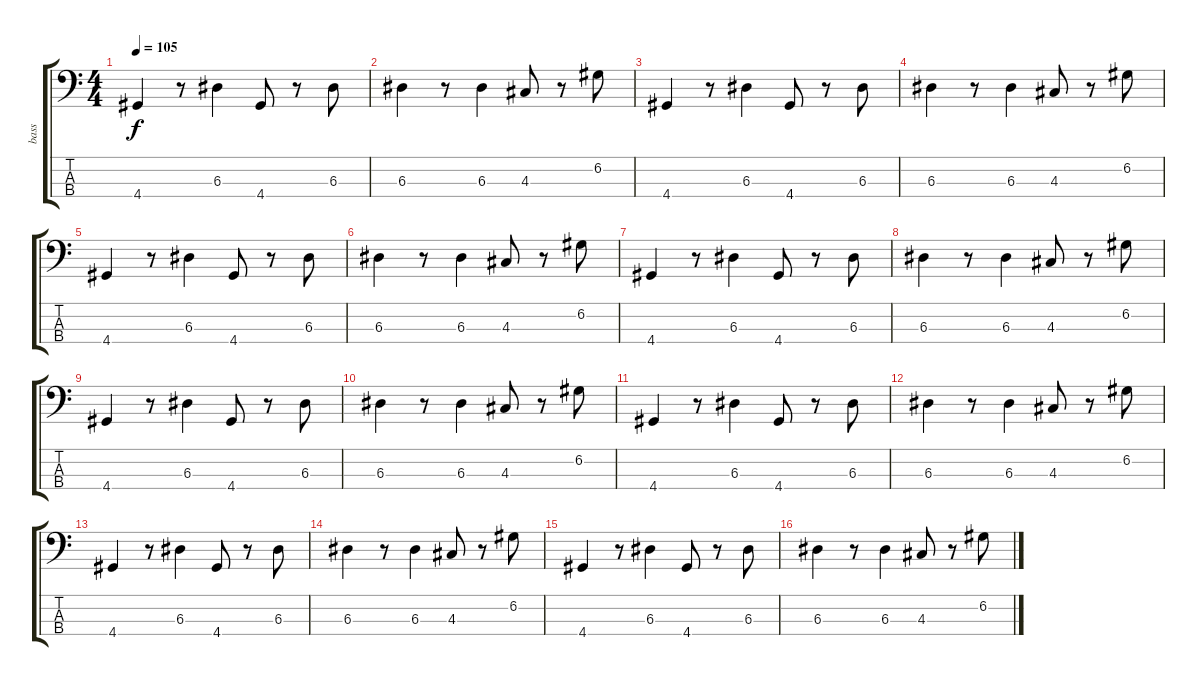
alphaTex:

\track ("bass" "bass") {instrument electricbassfinger}
\staff {score tabs}
\tuning (G2 D2 A1 E1) {hide}
\ts (4 4)
\tempo 105
\clef f4
\ks c
4.4.4{dy f} r.8 6.3.4 4.4.8 r.8 6.3.8 |
6.3.4 r.8 6.3.4 4.3.8 r.8 6.2.8 |
4.4.4 r.8 6.3.4 4.4.8 r.8 6.3.8 |
6.3.4 r.8 6.3.4 4.3.8 r.8 6.2.8 |
4.4.4 r.8 6.3.4 4.4.8 r.8 6.3.8 |
6.3.4 r.8 6.3.4 4.3.8 r.8 6.2.8 |
4.4.4 r.8 6.3.4 4.4.8 r.8 6.3.8 |
6.3.4 r.8 6.3.4 4.3.8 r.8 6.2.8 |
4.4.4 r.8 6.3.4 4.4.8 r.8 6.3.8 |
6.3.4 r.8 6.3.4 4.3.8 r.8 6.2.8 |
4.4.4 r.8 6.3.4 4.4.8 r.8 6.3.8 |
6.3.4 r.8 6.3.4 4.3.8 r.8 6.2.8 |
4.4.4 r.8 6.3.4 4.4.8 r.8 6.3.8 |
6.3.4 r.8 6.3.4 4.3.8 r.8 6.2.8 |
4.4.4 r.8 6.3.4 4.4.8 r.8 6.3.8 |
6.3.4 r.8 6.3.4 4.3.8 r.8 6.2.8
